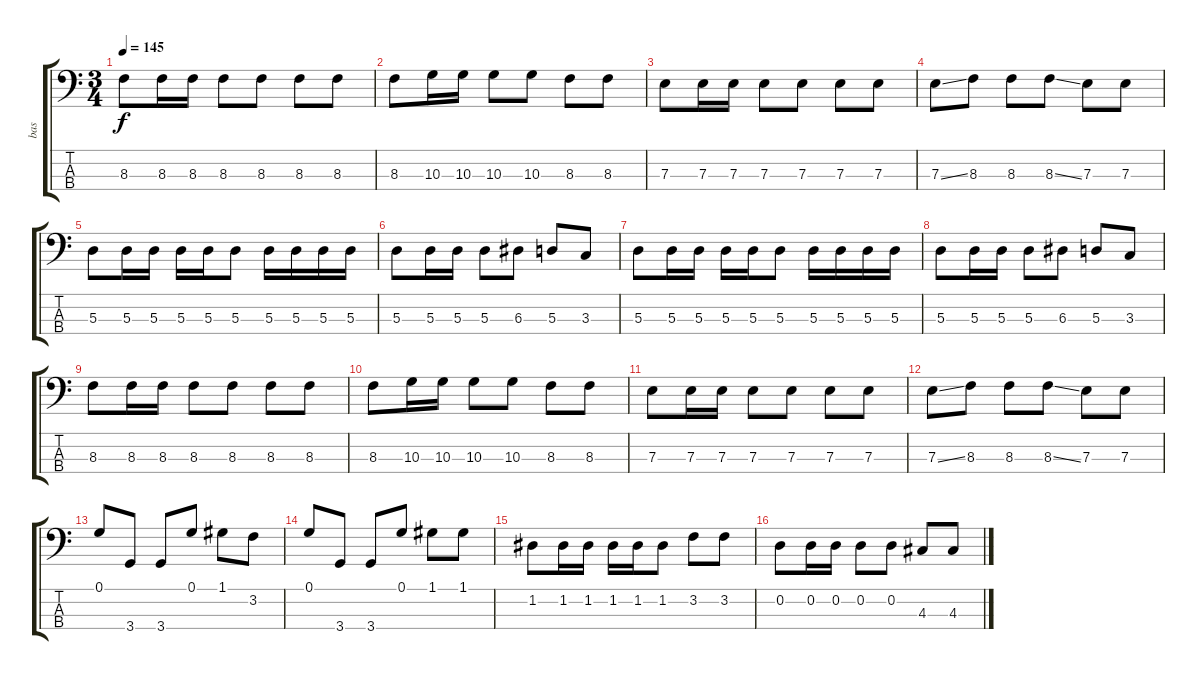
\track ("bas" "bas") {instrument electricbassfinger}
\staff {score tabs}
\tuning (G2 D2 A1 E1) {hide}
\ts (3 4)
\tempo 145
\clef f4
\ks c
8.3.8{dy f} 8.3.16 8.3.16 8.3.8 8.3.8 8.3.8 8.3.8 |
8.3.8 10.3.16 10.3.16 10.3.8 10.3.8 8.3.8 8.3.8 |
7.3.8 7.3.16 7.3.16 7.3.8 7.3.8 7.3.8 7.3.8 |
7.3{ss}.8 8.3.8 8.3.8 8.3{ss}.8 7.3.8 7.3.8 |
5.3.8 5.3.16 5.3.16 5.3.16 5.3.16 5.3.8 5.3.16 5.3.16 5.3.16 5.3.16 |
5.3.8 5.3.16 5.3.16 5.3.8 6.3.8 5.3.8 3.3.8 |
5.3.8 5.3.16 5.3.16 5.3.16 5.3.16 5.3.8 5.3.16 5.3.16 5.3.16 5.3.16 |
5.3.8 5.3.16 5.3.16 5.3.8 6.3.8 5.3.8 3.3.8 |
8.3.8 8.3.16 8.3.16 8.3.8 8.3.8 8.3.8 8.3.8 |
8.3.8 10.3.16 10.3.16 10.3.8 10.3.8 8.3.8 8.3.8 |
7.3.8 7.3.16 7.3.16 7.3.8 7.3.8 7.3.8 7.3.8 |
7.3{ss}.8 8.3.8 8.3.8 8.3{ss}.8 7.3.8 7.3.8 |
0.1.8 3.4.8 3.4.8 0.1.8 1.1.8 3.2.8 |
0.1.8 3.4.8 3.4.8 0.1.8 1.1.8 1.1.8 |
1.2.8 1.2.16 1.2.16 1.2.16 1.2.16 1.2.8 3.2.8 3.2.8 |
0.2.8 0.2.16 0.2.16 0.2.8 0.2.8 4.3.8 4.3.8
